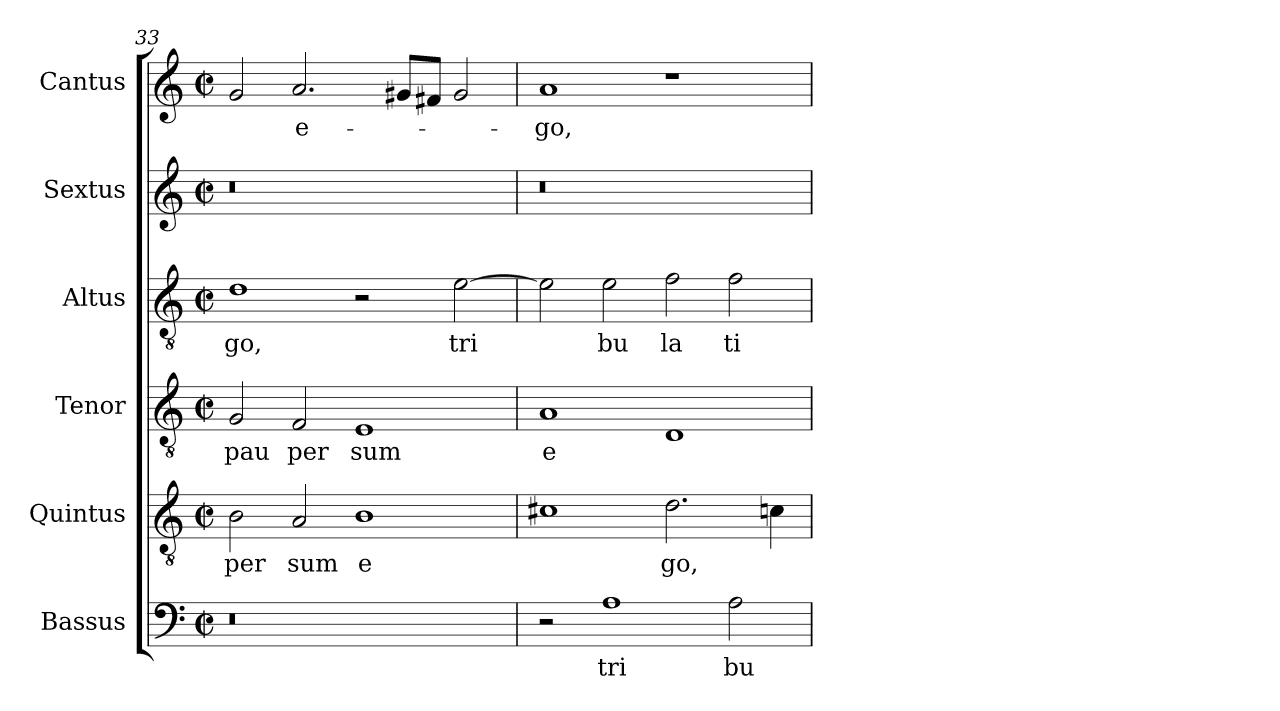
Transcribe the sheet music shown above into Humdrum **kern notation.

**kern	**text	**kern	**text	**kern	**text	**kern	**text	**kern	**kern	**text
*part6	*part6	*part5	*part5	*part4	*part4	*part3	*part3	*part2	*part1	*part1
*staff6	*staff6	*staff5	*staff5	*staff4	*staff4	*staff3	*staff3	*staff2	*staff1	*staff1
*I"Bassus	*	*I"Quintus	*	*I"Tenor	*	*I"Altus	*	*I"Sextus	*I"Cantus	*
*clefF4	*	*clefGv2	*	*clefGv2	*	*clefGv2	*	*clefG2	*clefG2	*
*	*	*	*	*	*	*k[]	*	*	*	*
*	*	*	*	*	*	*C:	*	*	*	*
*M2/2	*	*M2/2	*	*M2/2	*	*M2/2	*	*M2/2	*M2/2	*
*met(c|)	*	*met(c|)	*	*met(c|)	*	*met(c|)	*	*met(c|)	*met(c|)	*
=33	=33	=33	=33	=33	=33	=33	=33	=33	=33	=33
!	!	!	!LO:LY:b:cj	!	!LO:LY:b:cj	!	!LO:LY:b:cj	!	!	!
0r	.	2B\	per	2G/	pau	1d	go,	0r	2g/	.
!	!	!	!LO:LY:b:cj	!	!LO:LY:b:cj	!	!	!	!	!LO:LY:b:cj
.	.	2A/	sum	2F/	per	.	.	.	2.a/	e-
!	!	!	!LO:LY:b:rj	!	!LO:LY:b:cj	!	!	!	!	!
.	.	1B	e	1E	sum	2r	.	.	.	.
.	.	.	.	.	.	.	.	.	8g#/L	.
.	.	.	.	.	.	.	.	.	8f#/J	.
!	!	!	!	!	!	!	!LO:LY:b:cj	!	!	!
.	.	.	.	.	.	[>2e\	tri	.	2g#/	.
=34	=34	=34	=34	=34	=34	=34	=34	=34	=34	=34
!	!	!	!	!	!LO:LY:b:rj	!	!	!	!	!LO:LY:b:cj
2r	.	1c#X	.	1A	e	2e\]	.	0r	1a	-go,
!	!LO:LY:b:cj	!	!	!	!	!	!LO:LY:b:cj	!	!	!
1A	tri	.	.	.	.	2e\	bu	.	.	.
!	!	!	!LO:LY:b	!	!	!	!LO:LY:b:cj	!	!	!
.	.	2.d\	go,	1D	.	2f\	la	.	1r	.
!	!LO:LY:b:cj	!	!	!	!	!	!LO:LY:b:cj	!	!	!
2A\	bu	.	.	.	.	2f\	ti	.	.	.
.	.	4cn\	.	.	.	.	.	.	.	.
=	=	=	=	=	=	=	=	=	=	=
*-	*-	*-	*-	*-	*-	*-	*-	*-	*-	*-
